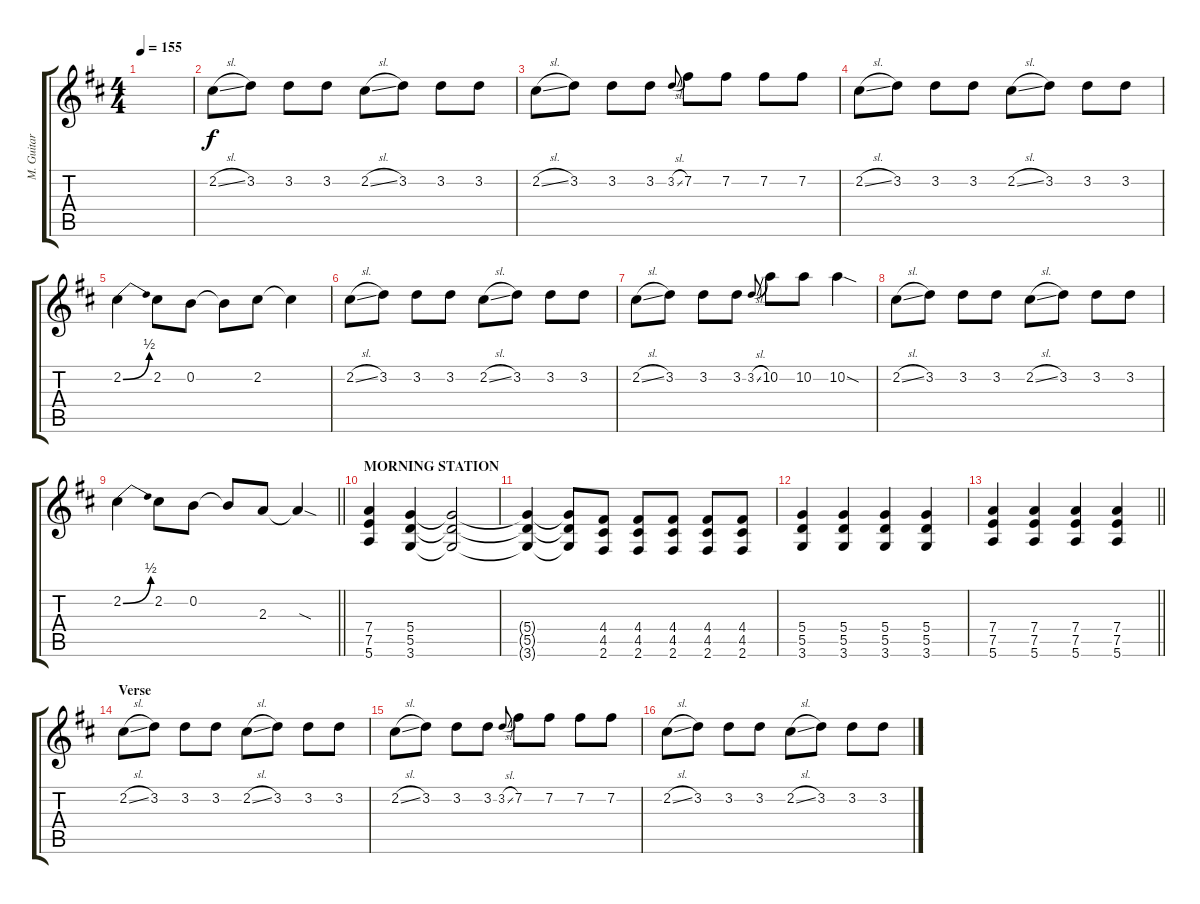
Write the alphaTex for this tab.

\track ("M. Guitar" "M. Guitar") {instrument overdrivenguitar}
\staff {score tabs}
\tuning (E4 B3 G3 D3 A2 E2) {hide}
\ts (4 4)
\tempo 155
\clef g2
\ks d
|
2.2{sl}.8 3.2.8 3.2.8 3.2.8 2.2{sl}.8 3.2.8 3.2.8 3.2.8 |
2.2{sl}.8 3.2.8 3.2.8 3.2.8 3.2{sl}.8{gr onbeat} 7.2.8 7.2.8 7.2.8 7.2.8 |
2.2{sl}.8 3.2.8 3.2.8 3.2.8 2.2{sl}.8 3.2.8 3.2.8 3.2.8 |
2.2{be (bend 0 0 60 2)}.4 2.2.8 0.2.8 0.2{t}.8 2.2.8 2.2{t}.4 |
2.2{sl}.8 3.2.8 3.2.8 3.2.8 2.2{sl}.8 3.2.8 3.2.8 3.2.8 |
2.2{sl}.8 3.2.8 3.2.8 3.2.8 3.2{sl}.8{gr onbeat} 10.2.8 10.2.8 10.2{sod}.4 |
2.2{sl}.8 3.2.8 3.2.8 3.2.8 2.2{sl}.8 3.2.8 3.2.8 3.2.8 |
\barLineRight lightlight
2.2{be (bend 0 0 60 2)}.4 2.2.8 0.2.8 0.2{t}.8 2.3.8 2.3{sod t}.4 |
\section ("" "MORNING STATION")
(7.4 7.5 5.6).4 (5.4 5.5 3.6).4 (5.4{t} 5.5{t} 3.6{t}).2 |
(5.4{t} 5.5{t} 3.6{t}).4 (5.4{t} 5.5{t} 3.6{t}).8 (4.4 4.5 2.6).8 (4.4 4.5 2.6).8 (4.4 4.5 2.6).8 (4.4 4.5 2.6).8 (4.4 4.5 2.6).8 |
(5.4 5.5 3.6).4 (5.4 5.5 3.6).4 (5.4 5.5 3.6).4 (5.4 5.5 3.6).4 |
\barLineRight lightlight
(7.4 7.5 5.6).4 (7.4 7.5 5.6).4 (7.4 7.5 5.6).4 (7.4 7.5 5.6).4 |
\section ("" "Verse")
2.2{sl}.8 3.2.8 3.2.8 3.2.8 2.2{sl}.8 3.2.8 3.2.8 3.2.8 |
2.2{sl}.8 3.2.8 3.2.8 3.2.8 3.2{sl}.8{gr onbeat} 7.2.8 7.2.8 7.2.8 7.2.8 |
2.2{sl}.8 3.2.8 3.2.8 3.2.8 2.2{sl}.8 3.2.8 3.2.8 3.2.8
